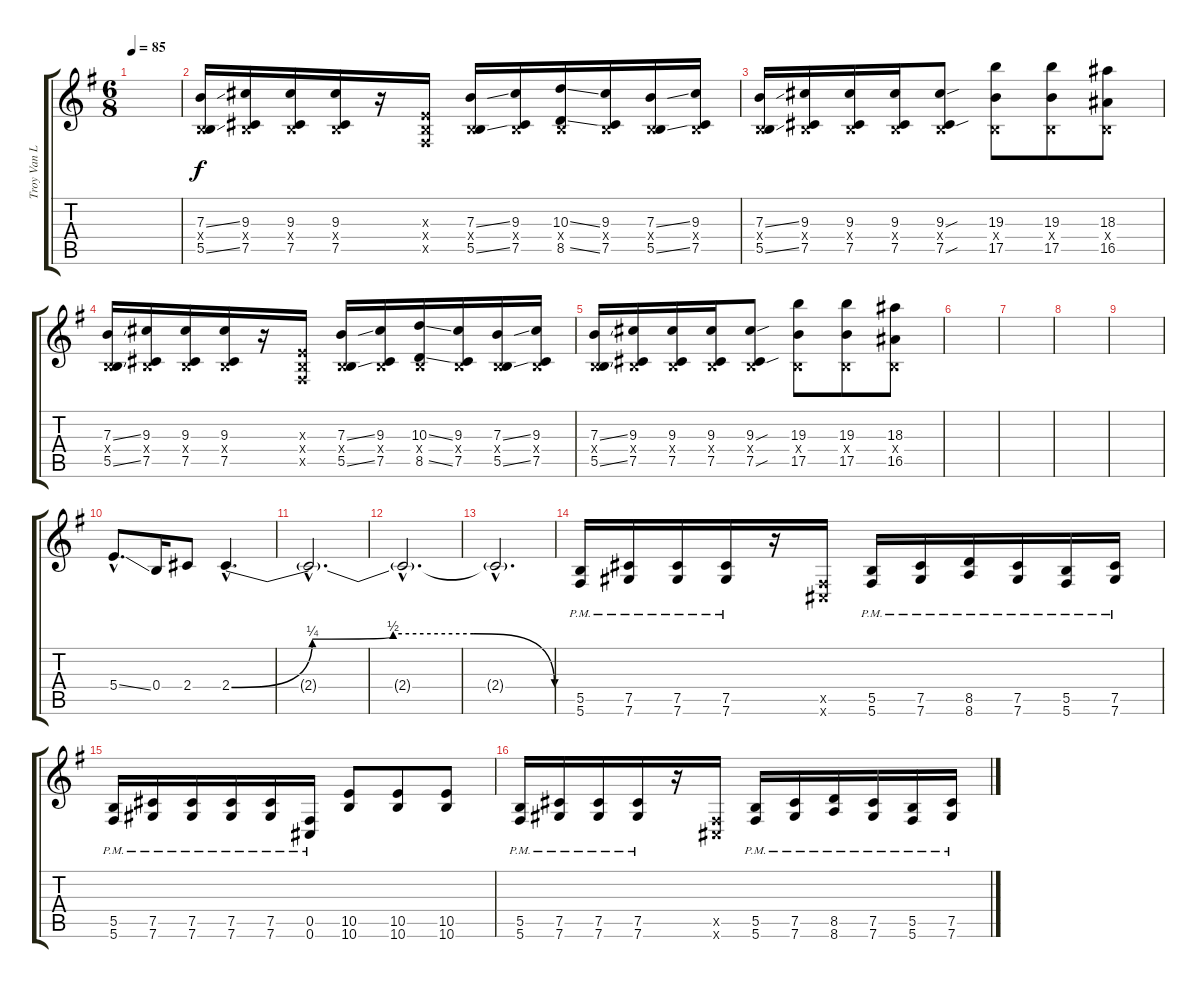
\track ("Troy Van Leeuwen" "Troy Van L") {instrument overdrivenguitar}
\staff {score tabs}
\tuning (Db4 Ab3 E3 B2 Gb2 Db2) {hide}
\ts (6 8)
\tempo 85
\clef g2
\ks eminor
|
(7.3{ss} 0.4{x} 5.5{ss}).16 (9.3 0.4{x} 7.5).16 (9.3 0.4{x} 7.5).16 (9.3 0.4{x} 7.5).16 r.16 (0.3{x} 0.4{x} 0.5{x}).16 (7.3{ss} 0.4{x} 5.5{ss}).16 (9.3 0.4{x} 7.5).16 (10.3{ss} 0.4{x} 8.5{ss}).16 (9.3 0.4{x} 7.5).16 (7.3{ss} 0.4{x} 5.5{ss}).16 (9.3 0.4{x} 7.5).16 |
(7.3{ss} 0.4{x} 5.5{ss}).16 (9.3 0.4{x} 7.5).16 (9.3 0.4{x} 7.5).16 (9.3 0.4{x} 7.5).16 (9.3{sou} 0.4{x} 7.5{sou}).8 (19.3 0.4{x} 17.5).8 (19.3 0.4{x} 17.5).8 (18.3 0.4{x} 16.5).8 |
(7.3{ss} 0.4{x} 5.5{ss}).16 (9.3 0.4{x} 7.5).16 (9.3 0.4{x} 7.5).16 (9.3 0.4{x} 7.5).16 r.16 (0.3{x} 0.4{x} 0.5{x}).16 (7.3{ss} 0.4{x} 5.5{ss}).16 (9.3 0.4{x} 7.5).16 (10.3{ss} 0.4{x} 8.5{ss}).16 (9.3 0.4{x} 7.5).16 (7.3{ss} 0.4{x} 5.5{ss}).16 (9.3 0.4{x} 7.5).16 |
(7.3{ss} 0.4{x} 5.5{ss}).16 (9.3 0.4{x} 7.5).16 (9.3 0.4{x} 7.5).16 (9.3 0.4{x} 7.5).16 (9.3{sou} 0.4{x} 7.5{sou}).8 (19.3 0.4{x} 17.5).8 (19.3 0.4{x} 17.5).8 (18.3 0.4{x} 16.5).8 |
|
|
|
|
5.4{ss hac}.8{d} 0.4.16 2.4.8 2.4{be (custom 0 0 15 1 30 2 45 2 60 0) hac}.4{d} |
2.4{hac t}.2{d} |
2.4{hac t}.2{d} |
2.4{hac t}.2{d} |
(5.5{pm} 5.6{pm}).16 (7.5{pm} 7.6{pm}).16 (7.5{pm} 7.6{pm}).16 (7.5{pm} 7.6{pm}).16 r.16 (0.5{x} 0.6{x}).16 (5.5{pm} 5.6{pm}).16 (7.5{pm} 7.6{pm}).16 (8.5{pm} 8.6{pm}).16 (7.5{pm} 7.6{pm}).16 (5.5{pm} 5.6{pm}).16 (7.5{pm} 7.6{pm}).16 |
(5.5{pm} 5.6{pm}).16 (7.5{pm} 7.6{pm}).16 (7.5{pm} 7.6{pm}).16 (7.5{pm} 7.6{pm}).16 (7.5{pm} 7.6{pm}).16 (0.5{pm} 0.6{pm}).16 (10.5 10.6).8 (10.5 10.6).8 (10.5 10.6).8 |
(5.5{pm} 5.6{pm}).16 (7.5{pm} 7.6{pm}).16 (7.5{pm} 7.6{pm}).16 (7.5{pm} 7.6{pm}).16 r.16 (0.5{x} 0.6{x}).16 (5.5{pm} 5.6{pm}).16 (7.5{pm} 7.6{pm}).16 (8.5{pm} 8.6{pm}).16 (7.5{pm} 7.6{pm}).16 (5.5{pm} 5.6{pm}).16 (7.5{pm} 7.6{pm}).16
